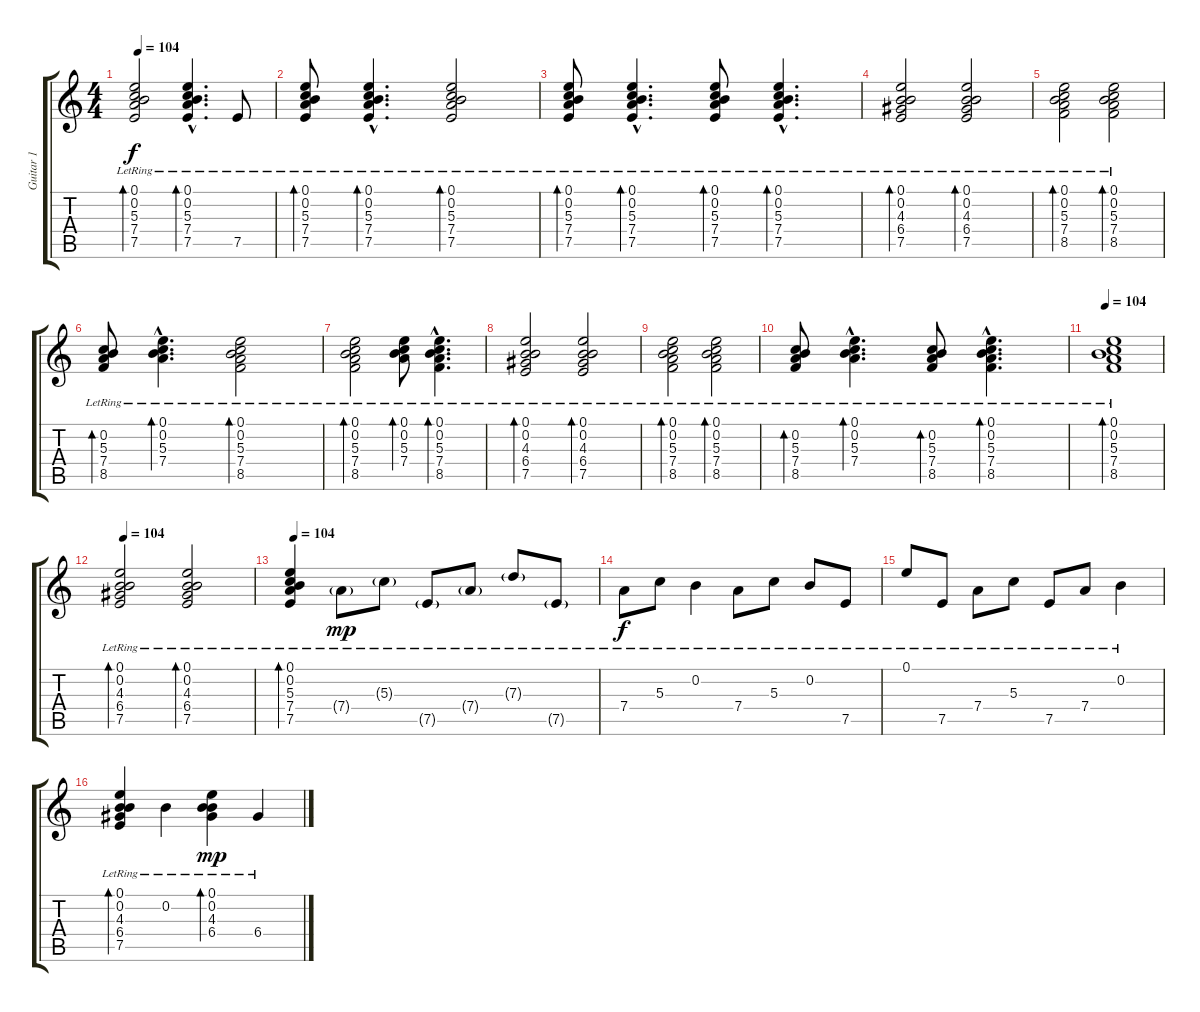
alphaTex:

\track ("Guitar 1" "Guitar 1") {instrument acousticguitarnylon}
\staff {score tabs}
\tuning (E4 B3 G3 D3 A2 E2) {hide}
\ts (4 4)
\tempo 104
\clef g2
\ks c
(0.1{lr} 0.2{lr} 5.3{lr} 7.4{lr} 7.5{lr}).2{bd 30 dy f} (0.1{hac lr} 0.2{hac lr} 5.3{hac lr} 7.4{hac lr} 7.5{hac lr}).4{d bd 30} 7.5{lr}.8 |
(0.1{lr} 0.2{lr} 5.3{lr} 7.4{lr} 7.5{lr}).8{bd 30} (0.1{hac lr} 0.2{hac lr} 5.3{hac lr} 7.4{hac lr} 7.5{hac lr}).4{d bd 30} (0.1{lr} 0.2{lr} 5.3{lr} 7.4{lr} 7.5{lr}).2{bd 30} |
(0.1{lr} 0.2{lr} 5.3{lr} 7.4{lr} 7.5{lr}).8{bd 30} (0.1{hac lr} 0.2{hac lr} 5.3{hac lr} 7.4{hac lr} 7.5{hac lr}).4{d bd 30} (0.1{lr} 0.2{lr} 5.3{lr} 7.4{lr} 7.5{lr}).8{bd 30} (0.1{hac lr} 0.2{hac lr} 5.3{hac lr} 7.4{hac lr} 7.5{hac lr}).4{d bd 30} |
(0.1{lr} 0.2{lr} 4.3{lr} 6.4{lr} 7.5{lr}).2{bd 120} (0.1{lr} 0.2{lr} 4.3{lr} 6.4{lr} 7.5{lr}).2{bd 30} |
(0.1{lr} 0.2{lr} 5.3{lr} 7.4{lr} 8.5{lr}).2{bd 30} (0.1{lr} 0.2{lr} 5.3{lr} 7.4{lr} 8.5{lr}).2{bd 30} |
(0.2{lr} 5.3{lr} 7.4{lr} 8.5{lr}).8{bd 30} (0.1{hac lr} 0.2{hac lr} 5.3{hac lr} 7.4{hac lr}).4{d bd 30} (0.1{lr} 0.2{lr} 5.3{lr} 7.4{lr} 8.5{lr}).2{bd 30} |
(0.1{lr} 0.2{lr} 5.3{lr} 7.4{lr} 8.5{lr}).2{bd 30} (0.1{lr} 0.2{lr} 5.3{lr} 7.4{lr}).8{bd 30} (0.1{hac lr} 0.2{hac lr} 5.3{hac lr} 7.4{hac lr} 8.5{hac lr}).4{d bd 30} |
(0.1{lr} 0.2{lr} 4.3{lr} 6.4{lr} 7.5{lr}).2{bd 30 volume 8} (0.1{lr} 0.2{lr} 4.3{lr} 6.4{lr} 7.5{lr}).2{bd 30} |
(0.1{lr} 0.2{lr} 5.3{lr} 7.4{lr} 8.5{lr}).2{bd 30} (0.1{lr} 0.2{lr} 5.3{lr} 7.4{lr} 8.5{lr}).2{bd 30} |
(0.2{lr} 5.3{lr} 7.4{lr} 8.5{lr}).8{bd 30} (0.1{hac lr} 0.2{hac lr} 5.3{hac lr} 7.4{hac lr}).4{d bd 30} (0.2{lr} 5.3{lr} 7.4{lr} 8.5{lr}).8{bd 30} (0.1{hac lr} 0.2{hac lr} 5.3{hac lr} 7.4{hac lr} 8.5{hac lr}).4{d bd 30} |
\tempo 104
(0.1{lr} 0.2{lr} 5.3{lr} 7.4{lr} 8.5{lr}).1{bd 240 volume 12} |
\tempo 104
(0.1{lr} 0.2{lr} 4.3{lr} 6.4{lr} 7.5{lr}).2{bd 120} (0.1{lr} 0.2{lr} 4.3{lr} 6.4{lr} 7.5{lr}).2{bd 30} |
\tempo 104
(0.1{lr} 0.2{lr} 5.3{lr} 7.4{lr} 7.5{lr}).4{bd 120} 7.4{g lr}.8{dy mp} 5.3{g lr}.8 7.5{g lr}.8 7.4{g lr}.8 7.3{g lr}.8 7.5{g lr}.8 |
7.4{lr}.8{dy f} 5.3{lr}.8 0.2{lr}.4 7.4{lr}.8 5.3{lr}.8 0.2{lr}.8 7.5{lr}.8 |
0.1{lr}.8 7.5{lr}.8 7.4{lr}.8 5.3{lr}.8 7.5{lr}.8 7.4{lr}.8 0.2{lr}.4 |
(0.1{lr} 0.2{lr} 4.3{lr} 6.4{lr} 7.5{lr}).4{bd 120} 0.2{lr}.4 (0.1{lr} 0.2{lr} 4.3{lr} 6.4{lr}).4{bd 120 dy mp} 6.4{lr}.4
